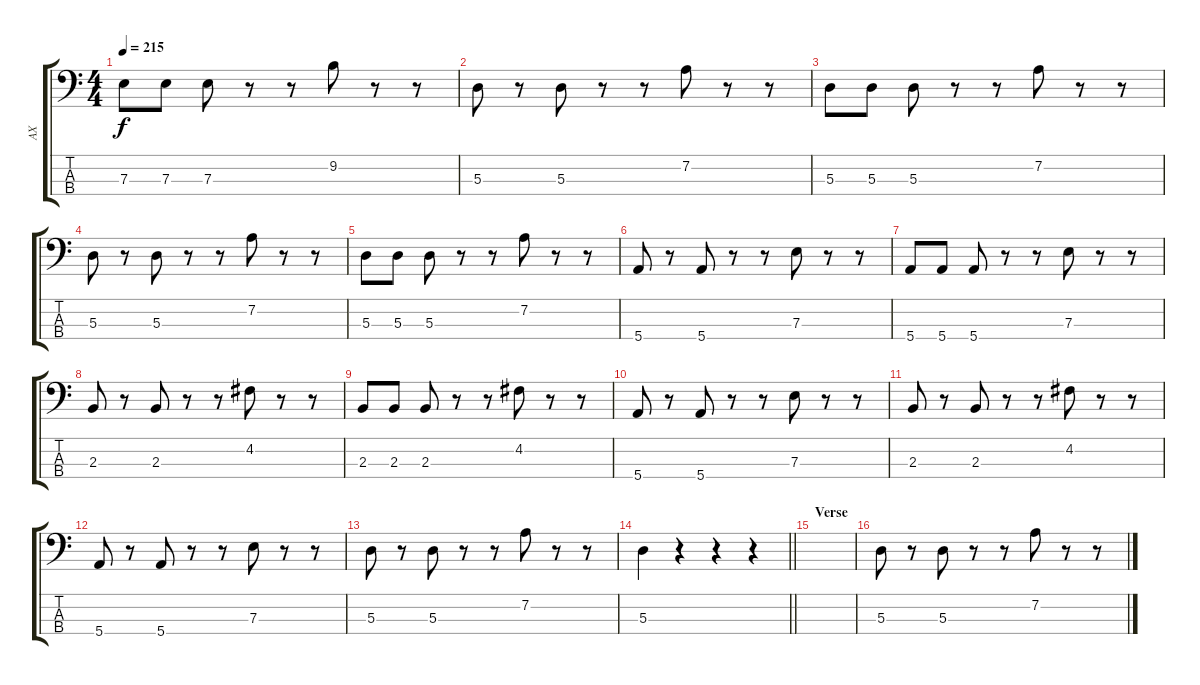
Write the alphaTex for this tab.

\track ("AX" "AX") {instrument electricbasspick}
\staff {score tabs}
\tuning (G2 D2 A1 E1) {hide}
\ts (4 4)
\tempo 215
\clef f4
\ks c
7.3.8{dy f} 7.3.8 7.3.8 r.8 r.8 9.2.8 r.8 r.8 |
5.3.8 r.8 5.3.8 r.8 r.8 7.2.8 r.8 r.8 |
5.3.8 5.3.8 5.3.8 r.8 r.8 7.2.8 r.8 r.8 |
5.3.8 r.8 5.3.8 r.8 r.8 7.2.8 r.8 r.8 |
5.3.8 5.3.8 5.3.8 r.8 r.8 7.2.8 r.8 r.8 |
5.4.8 r.8 5.4.8 r.8 r.8 7.3.8 r.8 r.8 |
5.4.8 5.4.8 5.4.8 r.8 r.8 7.3.8 r.8 r.8 |
2.3.8 r.8 2.3.8 r.8 r.8 4.2.8 r.8 r.8 |
2.3.8 2.3.8 2.3.8 r.8 r.8 4.2.8 r.8 r.8 |
5.4.8 r.8 5.4.8 r.8 r.8 7.3.8 r.8 r.8 |
2.3.8 r.8 2.3.8 r.8 r.8 4.2.8 r.8 r.8 |
5.4.8 r.8 5.4.8 r.8 r.8 7.3.8 r.8 r.8 |
5.3.8 r.8 5.3.8 r.8 r.8 7.2.8 r.8 r.8 |
\barLineRight lightlight
5.3.4 r.4 r.4 r.4 |
\section ("" "Verse")
|
5.3.8 r.8 5.3.8 r.8 r.8 7.2.8 r.8 r.8
